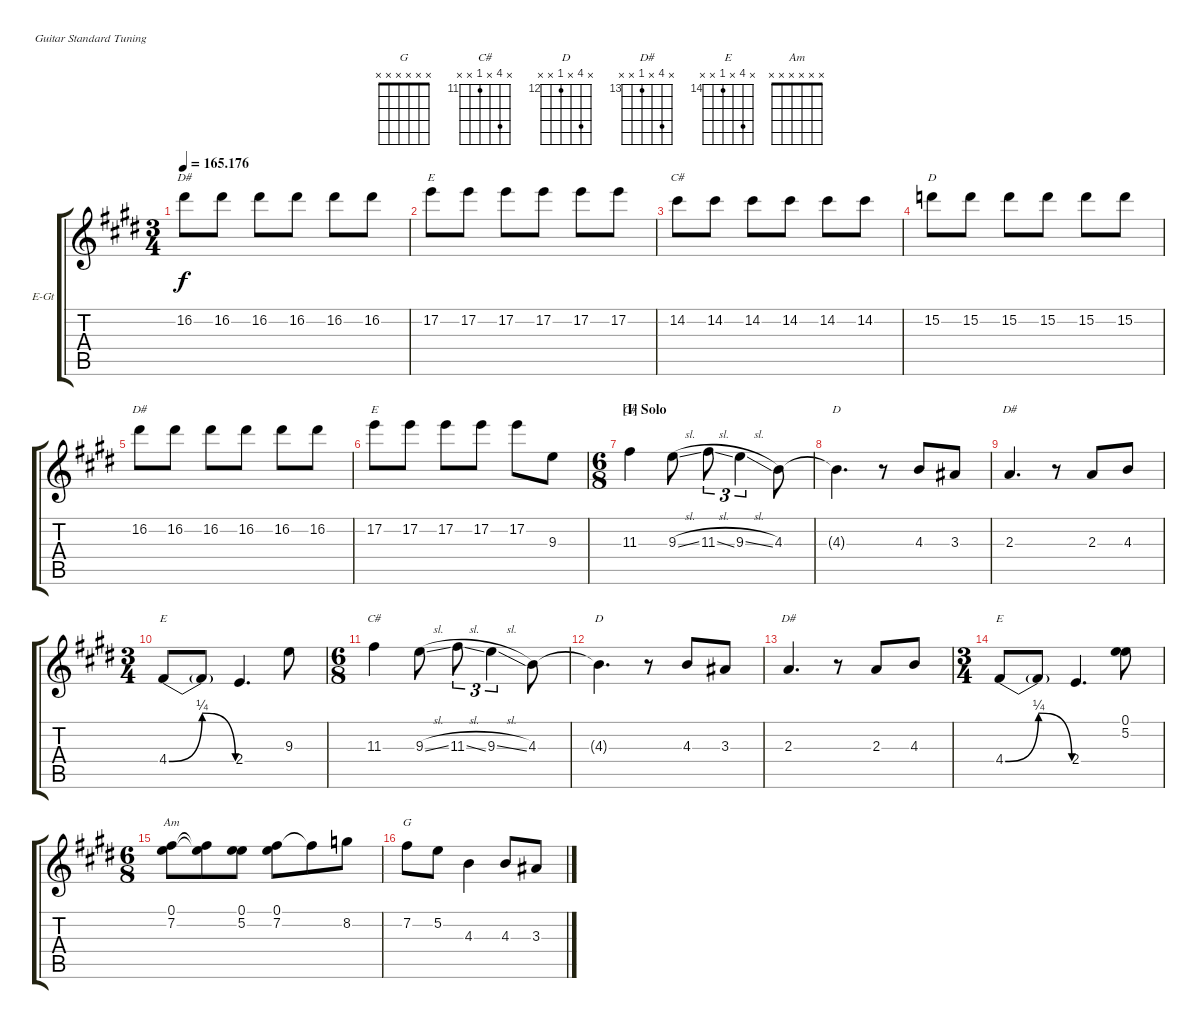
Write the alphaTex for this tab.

\defaultSystemsLayout 4
\bracketExtendMode groupsimilarinstruments
\firstSystemTrackNameOrientation horizontal
\otherSystemsTrackNameOrientation horizontal
\track ("Josh Homme (Gtr 1)" "E-Gt") {multiBarRest instrument distortionguitar}
\staff {score tabs}
\tuning (E4 B3 G3 D3 A2 E2)
\chord ("G" x x x x x x)
\chord ("C#" x 14 x 11 x x) {firstfret 11}
\chord ("D" x 15 x 12 x x) {firstfret 12}
\chord ("D#" x 16 x 13 x x) {firstfret 13}
\chord ("E" x 17 x 14 x x) {firstfret 14}
\chord ("Am" x x x x x x)
\ts (3 4)
\tempo
165.176
\accidentals auto
\clef g2
\ottava regular
\simile none
\ks e
16.2.8{ch "D#" dy f} 16.2.8 16.2.8 16.2.8 16.2.8 16.2.8 |
17.2.8{ch "E"} 17.2.8 17.2.8 17.2.8 17.2.8 17.2.8 |
14.2.8{ch "C#"} 14.2.8 14.2.8 14.2.8 14.2.8 14.2.8 |
15.2.8{ch "D"} 15.2.8 15.2.8 15.2.8 15.2.8 15.2.8 |
16.2.8{ch "D#"} 16.2.8 16.2.8 16.2.8 16.2.8 16.2.8 |
17.2.8{ch "E"} 17.2.8 17.2.8 17.2.8 17.2.8 9.3.8 |
\ts (6 8)
\section ("I" "Solo")
11.3.4{ch "C#"} 9.3{sl}.8 11.3{sl}.8{tu (3 2)} 9.3{sl}.4{tu (3 2)} 4.3.8 |
4.3{t}.4{d ch "D"} r.8 4.3.8 3.3.8 |
2.3.4{d ch "D#"} r.8 2.3.8 4.3.8 |
\ts (3 4)
4.4{be (bendrelease 0 0 10.2 1 20.4 1 30 0)}.8{ch "E"} 4.4{t}.8 2.4.4{d} 9.3.8 |
\ts (6 8)
11.3.4{ch "C#"} 9.3{sl}.8 11.3{sl}.8{tu (3 2)} 9.3{sl}.4{tu (3 2)} 4.3.8 |
4.3{t}.4{d ch "D"} r.8 4.3.8 3.3.8 |
2.3.4{d ch "D#"} r.8 2.3.8 4.3.8 |
\ts (3 4)
4.4{be (bendrelease 0 0 10.2 1 20.4 1 30 0)}.8{ch "E"} 4.4{t}.8 2.4.4{d} (0.1 5.2).8 |
\ts (6 8)
(7.2 0.1).8{ch "Am"} (7.2{t} 0.1{t}).8 (5.2 0.1).8 (7.2 0.1).8 7.2{t}.8 8.2.8 |
7.2.8{ch "G"} 5.2.8 4.3.4 4.3.8 3.3.8
